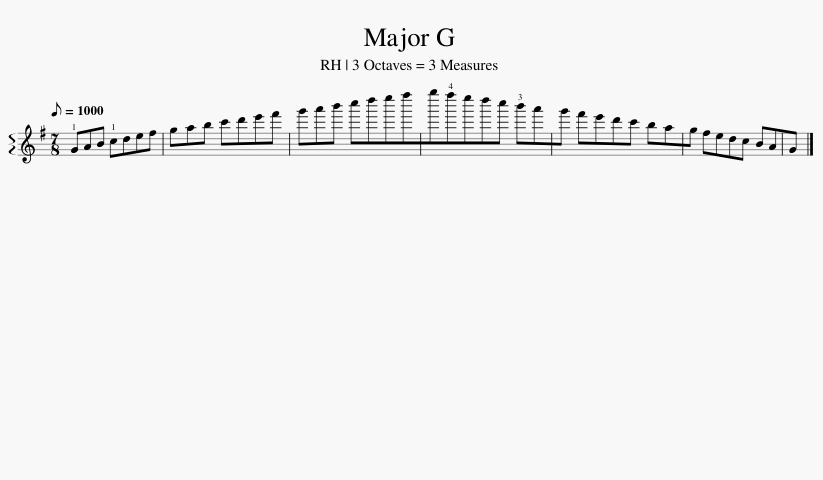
X:1
L:1/8
Q:1/8=1000
M:7/8
I:linebreak $
K:G
V:1 treble
V:1
 !1!GAB !1!cdef | gab c'd'e'f' | g'a'b' c''d''e''f'' |!5!g''!4!f''e''d''c'' !3!b'a' |g' f'e'd'c' ba | %5
g fedc BA |G |] %7
